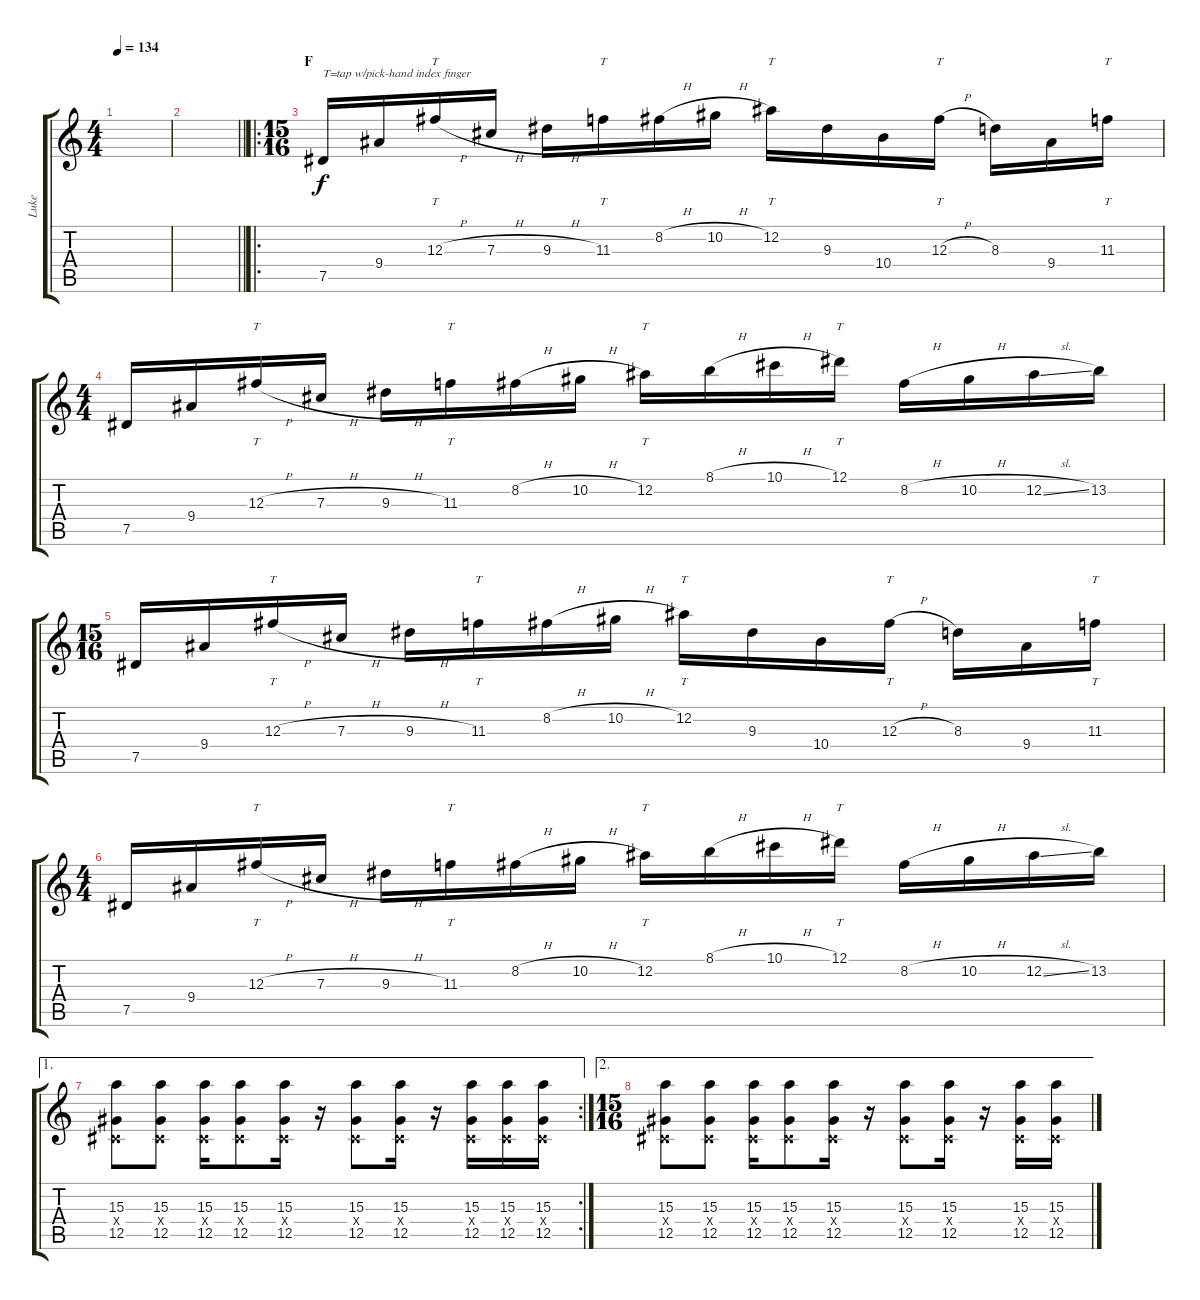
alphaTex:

\track ("Luke" "Luke") {instrument overdrivenguitar}
\staff {score tabs}
\tuning (Eb4 Bb3 Gb3 Db3 Ab2 Eb2) {hide}
\ts (4 4)
\tempo 134
\clef g2
\ks c
|
\barLineRight lightlight
|
\ro
\ts (15 16)
\section ("" "F")
7.5.16{txt "T=tap w/pick-hand index finger"} 9.4.16 12.3{h}.16{tt} 7.3{h}.16 9.3{h}.16 11.3.16{tt} 8.2{h}.16 10.2{h}.16 12.2.16{tt} 9.3.16 10.4.16 12.3{h}.16{tt} 8.3.16 9.4.16 11.3.16{tt} |
\ts (4 4)
7.5.16 9.4.16 12.3{h}.16{tt} 7.3{h}.16 9.3{h}.16 11.3.16{tt} 8.2{h}.16 10.2{h}.16 12.2.16{tt} 8.1{h}.16 10.1{h}.16 12.1.16{tt} 8.2{h}.16 10.2{h}.16 12.2{sl}.16 13.2.16 |
\ts (15 16)
7.5.16 9.4.16 12.3{h}.16{tt} 7.3{h}.16 9.3{h}.16 11.3.16{tt} 8.2{h}.16 10.2{h}.16 12.2.16{tt} 9.3.16 10.4.16 12.3{h}.16{tt} 8.3.16 9.4.16 11.3.16{tt} |
\ts (4 4)
7.5.16 9.4.16 12.3{h}.16{tt} 7.3{h}.16 9.3{h}.16 11.3.16{tt} 8.2{h}.16 10.2{h}.16 12.2.16{tt} 8.1{h}.16 10.1{h}.16 12.1.16{tt} 8.2{h}.16 10.2{h}.16 12.2{sl}.16 13.2.16 |
\ae 1
\rc 2
(15.3 0.4{x} 12.5).8 (15.3 0.4{x} 12.5).8 (15.3 0.4{x} 12.5).16 (15.3 0.4{x} 12.5).8 (15.3 0.4{x} 12.5).16 r.16 (15.3 0.4{x} 12.5).8 (15.3 0.4{x} 12.5).16 r.16 (15.3 0.4{x} 12.5).16 (15.3 0.4{x} 12.5).16 (15.3 0.4{x} 12.5).16 |
\ae 2
\ts (15 16)
(15.3 0.4{x} 12.5).8 (15.3 0.4{x} 12.5).8 (15.3 0.4{x} 12.5).16 (15.3 0.4{x} 12.5).8 (15.3 0.4{x} 12.5).16 r.16 (15.3 0.4{x} 12.5).8 (15.3 0.4{x} 12.5).16 r.16 (15.3 0.4{x} 12.5).16 (15.3 0.4{x} 12.5).16
